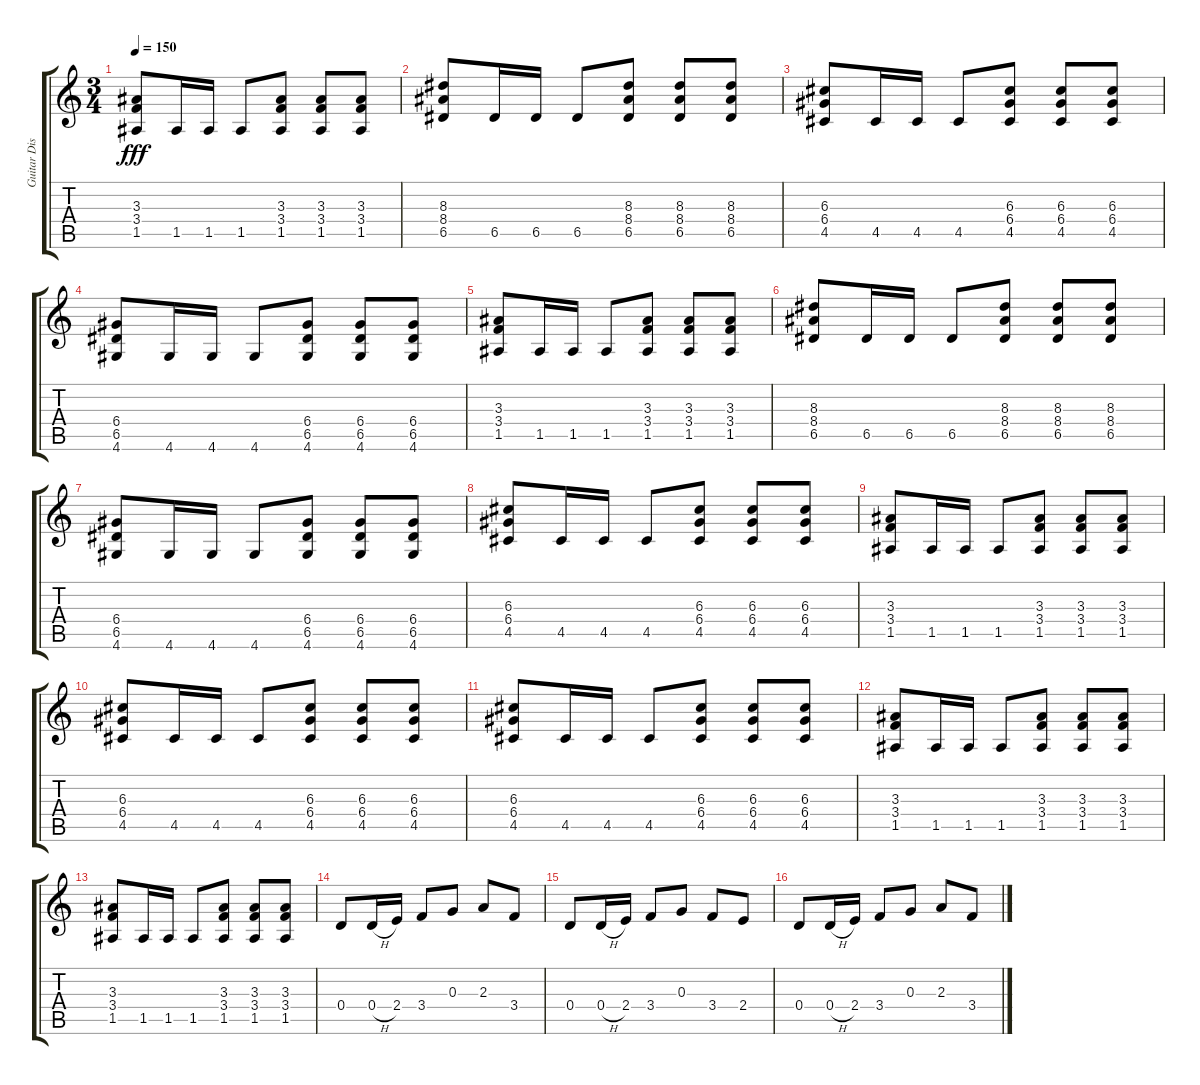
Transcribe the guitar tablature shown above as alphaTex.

\track ("Guitar Distortion 1" "Guitar Dis") {instrument distortionguitar}
\staff {score tabs}
\tuning (E4 B3 G3 D3 A2 E2) {hide}
\ts (3 4)
\tempo 150
\clef g2
\ks c
(3.3 3.4 1.5).8{dy fff} 1.5.16 1.5.16 1.5.8 (3.3 3.4 1.5).8 (3.3 3.4 1.5).8 (3.3 3.4 1.5).8 |
(8.3 8.4 6.5).8 6.5.16 6.5.16 6.5.8 (8.3 8.4 6.5).8 (8.3 8.4 6.5).8 (8.3 8.4 6.5).8 |
(6.3 6.4 4.5).8 4.5.16 4.5.16 4.5.8 (6.3 6.4 4.5).8 (6.3 6.4 4.5).8 (6.3 6.4 4.5).8 |
(6.4 6.5 4.6).8 4.6.16 4.6.16 4.6.8 (6.4 6.5 4.6).8 (6.4 6.5 4.6).8 (6.4 6.5 4.6).8 |
(3.3 3.4 1.5).8 1.5.16 1.5.16 1.5.8 (3.3 3.4 1.5).8 (3.3 3.4 1.5).8 (3.3 3.4 1.5).8 |
(8.3 8.4 6.5).8 6.5.16 6.5.16 6.5.8 (8.3 8.4 6.5).8 (8.3 8.4 6.5).8 (8.3 8.4 6.5).8 |
(6.4 6.5 4.6).8 4.6.16 4.6.16 4.6.8 (6.4 6.5 4.6).8 (6.4 6.5 4.6).8 (6.4 6.5 4.6).8 |
(6.3 6.4 4.5).8 4.5.16 4.5.16 4.5.8 (6.3 6.4 4.5).8 (6.3 6.4 4.5).8 (6.3 6.4 4.5).8 |
(3.3 3.4 1.5).8 1.5.16 1.5.16 1.5.8 (3.3 3.4 1.5).8 (3.3 3.4 1.5).8 (3.3 3.4 1.5).8 |
(6.3 6.4 4.5).8 4.5.16 4.5.16 4.5.8 (6.3 6.4 4.5).8 (6.3 6.4 4.5).8 (6.3 6.4 4.5).8 |
(6.3 6.4 4.5).8 4.5.16 4.5.16 4.5.8 (6.3 6.4 4.5).8 (6.3 6.4 4.5).8 (6.3 6.4 4.5).8 |
(3.3 3.4 1.5).8 1.5.16 1.5.16 1.5.8 (3.3 3.4 1.5).8 (3.3 3.4 1.5).8 (3.3 3.4 1.5).8 |
(3.3 3.4 1.5).8 1.5.16 1.5.16 1.5.8 (3.3 3.4 1.5).8 (3.3 3.4 1.5).8 (3.3 3.4 1.5).8 |
0.4.8 0.4{h}.16 2.4.16 3.4.8 0.3.8 2.3.8 3.4.8 |
0.4.8 0.4{h}.16 2.4.16 3.4.8 0.3.8 3.4.8 2.4.8 |
0.4.8 0.4{h}.16 2.4.16 3.4.8 0.3.8 2.3.8 3.4.8
